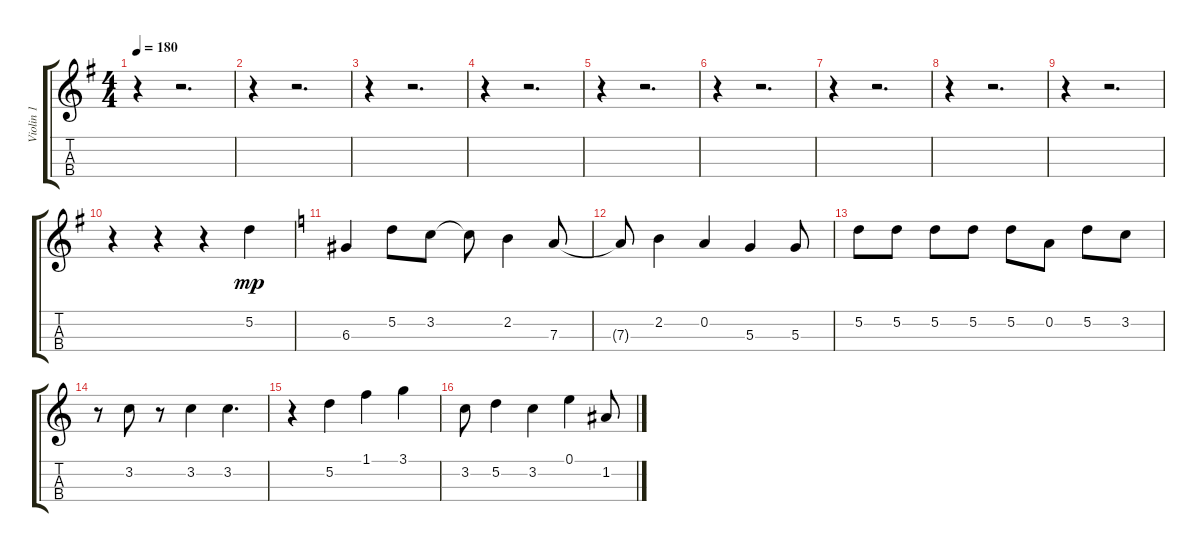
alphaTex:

\track ("Violin 1" "Violin 1") {instrument violin}
\staff {score tabs}
\tuning (E5 A4 D4 G3) {hide}
\ts (4 4)
\tempo 180
\clef g2
\ks g
r.4{dy mp} r.2{d} |
r.4 r.2{d} |
r.4 r.2{d} |
r.4 r.2{d} |
r.4 r.2{d} |
r.4 r.2{d} |
r.4 r.2{d} |
r.4 r.2{d} |
r.4 r.2{d} |
r.4 r.4 r.4 5.2.4 |
\ks c
6.3.4 5.2.8 3.2.8 3.2{t}.8 2.2.4 7.3.8 |
7.3{t}.8 2.2.4 0.2.4 5.3.4 5.3.8 |
5.2.8 5.2.8 5.2.8 5.2.8 5.2.8 0.2.8 5.2.8 3.2.8 |
r.8 3.2.8 r.8 3.2.4 3.2.4{d} |
r.4 5.2.4 1.1.4 3.1.4 |
3.2.8 5.2.4 3.2.4 0.1.4 1.2.8
